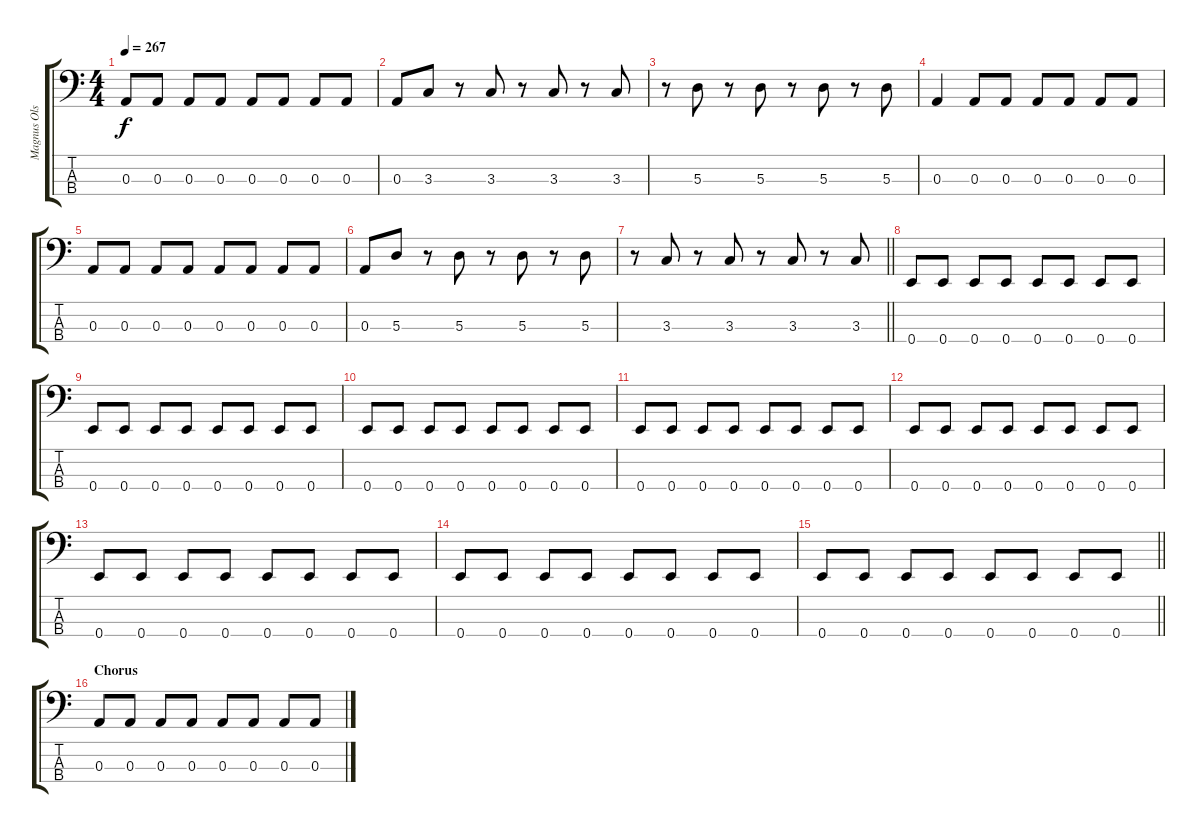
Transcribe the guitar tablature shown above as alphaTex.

\track ("Magnus Olsfelt" "Magnus Ols") {instrument electricbasspick}
\staff {score tabs}
\tuning (G2 D2 A1 E1) {hide}
\ts (4 4)
\tempo 267
\clef f4
\ks c
0.3.8{dy f} 0.3.8 0.3.8 0.3.8 0.3.8 0.3.8 0.3.8 0.3.8 |
0.3.8 3.3.8 r.8 3.3.8 r.8 3.3.8 r.8 3.3.8 |
r.8 5.3.8 r.8 5.3.8 r.8 5.3.8 r.8 5.3.8 |
0.3.4 0.3.8 0.3.8 0.3.8 0.3.8 0.3.8 0.3.8 |
0.3.8 0.3.8 0.3.8 0.3.8 0.3.8 0.3.8 0.3.8 0.3.8 |
0.3.8 5.3.8 r.8 5.3.8 r.8 5.3.8 r.8 5.3.8 |
\barLineRight lightlight
r.8 3.3.8 r.8 3.3.8 r.8 3.3.8 r.8 3.3.8 |
0.4.8 0.4.8 0.4.8 0.4.8 0.4.8 0.4.8 0.4.8 0.4.8 |
0.4.8 0.4.8 0.4.8 0.4.8 0.4.8 0.4.8 0.4.8 0.4.8 |
0.4.8 0.4.8 0.4.8 0.4.8 0.4.8 0.4.8 0.4.8 0.4.8 |
0.4.8 0.4.8 0.4.8 0.4.8 0.4.8 0.4.8 0.4.8 0.4.8 |
0.4.8 0.4.8 0.4.8 0.4.8 0.4.8 0.4.8 0.4.8 0.4.8 |
0.4.8 0.4.8 0.4.8 0.4.8 0.4.8 0.4.8 0.4.8 0.4.8 |
0.4.8 0.4.8 0.4.8 0.4.8 0.4.8 0.4.8 0.4.8 0.4.8 |
\barLineRight lightlight
0.4.8 0.4.8 0.4.8 0.4.8 0.4.8 0.4.8 0.4.8 0.4.8 |
\section ("" "Chorus")
0.3.8 0.3.8 0.3.8 0.3.8 0.3.8 0.3.8 0.3.8 0.3.8
